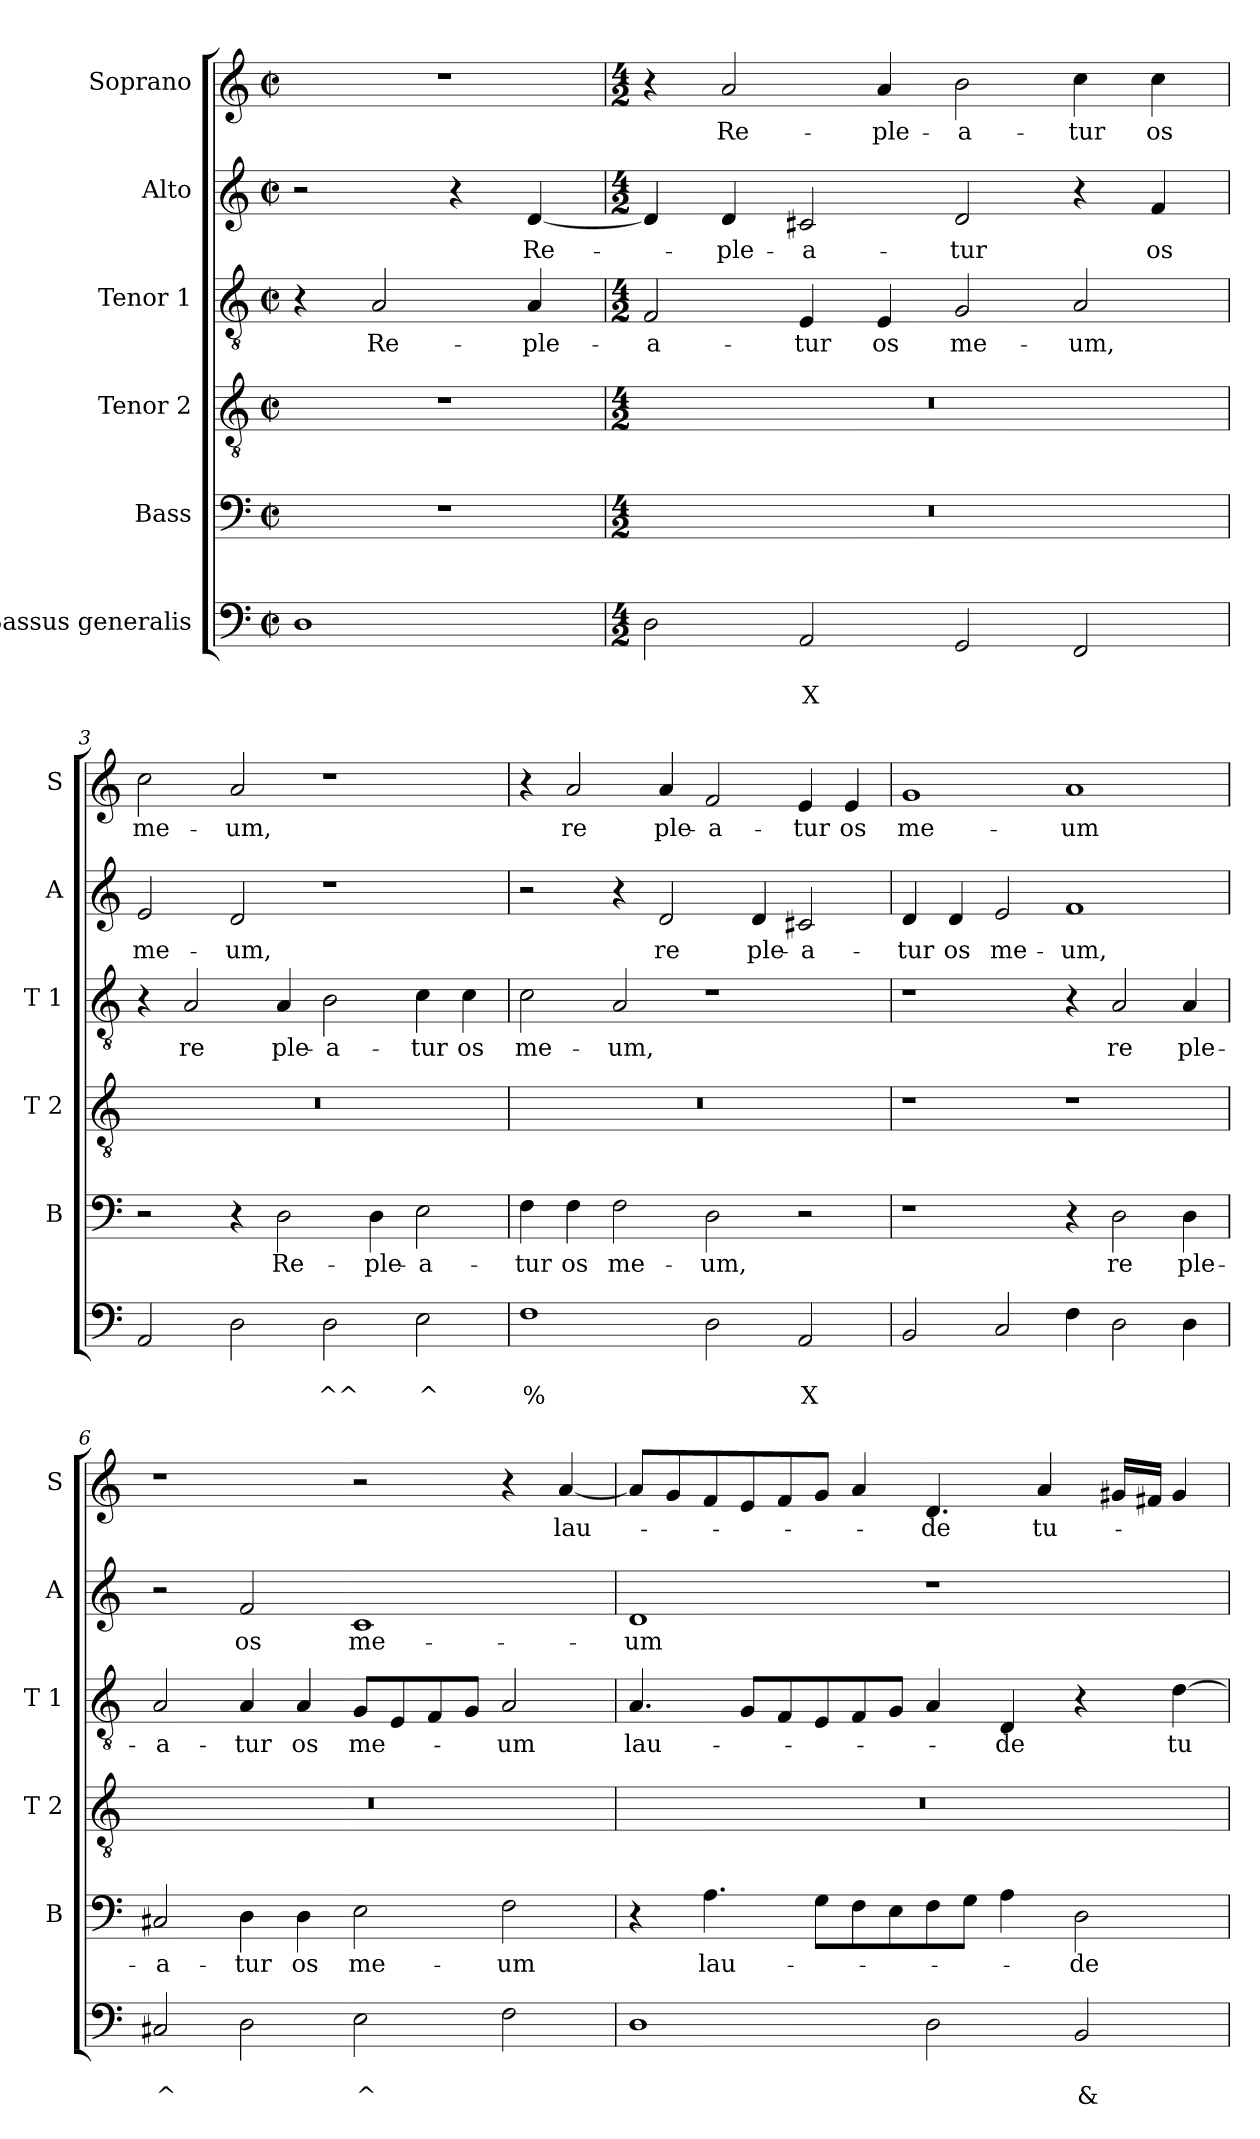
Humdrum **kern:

**kern	**text	**text	**kern	**text	**kern	**kern	**text	**kern	**text	**kern	**text
*part6	*part6	*part6	*part5	*part5	*part4	*part3	*part3	*part2	*part2	*part1	*part1
*staff6	*staff6	*staff6	*staff5	*staff5	*staff4	*staff3	*staff3	*staff2	*staff2	*staff1	*staff1
*I"Bassus generalis	*	*	*I"Bass	*	*I"Tenor 2	*I"Tenor 1	*	*I"Alto	*	*I"Soprano	*
*	*	*	*I'B	*	*I'T 2	*I'T 1	*	*I'A	*	*I'S	*
*clefF4	*	*	*clefF4	*	*clefGv2	*clefGv2	*	*clefG2	*	*clefG2	*
*k[]	*	*	*k[]	*	*k[]	*k[]	*	*k[]	*	*k[]	*
*C:	*	*	*C:	*	*C:	*C:	*	*C:	*	*C:	*
*M2/2	*	*	*M2/2	*	*M2/2	*M2/2	*	*M2/2	*	*M2/2	*
*met(c|)	*	*	*met(c|)	*	*met(c|)	*met(c|)	*	*met(c|)	*	*met(c|)	*
=1	=1	=1	=1	=1	=1	=1	=1	=1	=1	=1	=1
1D	.	.	1r	.	1r	4r	.	2r	.	1r	.
!	!	!	!	!	!	!	!LO:LY:b	!	!	!	!
.	.	.	.	.	.	2A/	Re-	.	.	.	.
.	.	.	.	.	.	.	.	4r	.	.	.
!	!	!	!	!	!	!	!LO:LY:b	!	!LO:LY:b	!	!
.	.	.	.	.	.	4A/	-ple-	[4d/	Re-	.	.
=2	=2	=2	=2	=2	=2	=2	=2	=2	=2	=2	=2
*M4/2	*	*	*M4/2	*	*M4/2	*M4/2	*	*M4/2	*	*M4/2	*
!	!	!	!	!	!	!	!LO:LY:b	!	!	!	!
2D\	.	.	0r	.	0r	2F/	-a-	4d/]	.	4r	.
!	!	!	!	!	!	!	!	!	!LO:LY:b	!	!LO:LY:b
.	.	.	.	.	.	.	.	4d/	-ple-	2a/	Re-
!	!	!LO:LY:b	!	!	!	!	!LO:LY:b	!	!LO:LY:b	!	!
2AA/	.	X	.	.	.	4E/	-tur	2c#X/	-a-	.	.
!	!	!	!	!	!	!	!LO:LY:b	!	!	!	!LO:LY:b
.	.	.	.	.	.	4E/	os	.	.	4a/	-ple-
!	!	!	!	!	!	!	!LO:LY:b	!	!LO:LY:b	!	!LO:LY:b
2GG/	.	.	.	.	.	2G/	me-	2d/	-tur	2b\	-a-
!	!	!	!	!	!	!	!LO:LY:b	!	!	!	!LO:LY:b
2FF/	.	.	.	.	.	2A/	-um,	4r	.	4cc\	-tur
!	!	!	!	!	!	!	!	!	!LO:LY:b	!	!LO:LY:b
.	.	.	.	.	.	.	.	4f/	os	4cc\	os
=3	=3	=3	=3	=3	=3	=3	=3	=3	=3	=3	=3
!	!	!	!	!	!	!	!	!	!LO:LY:b	!	!LO:LY:b
2AA/	.	.	2r	.	0r	4r	.	2e/	me-	2cc\	me-
!	!	!	!	!	!	!	!LO:LY:b	!	!	!	!
.	.	.	.	.	.	2A/	re	.	.	.	.
!	!	!	!	!	!	!	!	!	!LO:LY:b	!	!LO:LY:b
2D\	.	.	4r	.	.	.	.	2d/	-um,	2a/	-um,
!	!	!	!	!LO:LY:b	!	!	!LO:LY:b	!	!	!	!
.	.	.	2D\	Re-	.	4A/	ple-	.	.	.	.
!	!	!LO:LY:b	!	!	!	!	!LO:LY:b	!	!	!	!
2D\	.	^^	.	.	.	2B\	-a-	1r	.	1r	.
!	!	!	!	!LO:LY:b	!	!	!	!	!	!	!
.	.	.	4D\	-ple-	.	.	.	.	.	.	.
!	!	!LO:LY:b	!	!LO:LY:b	!	!	!LO:LY:b	!	!	!	!
2E\	.	^	2E\	-a-	.	4c\	-tur	.	.	.	.
!	!	!	!	!	!	!	!LO:LY:b	!	!	!	!
.	.	.	.	.	.	4c\	os	.	.	.	.
=4	=4	=4	=4	=4	=4	=4	=4	=4	=4	=4	=4
!	!	!LO:LY:b	!	!LO:LY:b	!	!	!LO:LY:b	!	!	!	!
*^	*	*	*	*	*	*	*	*	*	*	*
1F	2ryy	.	%	4F\	-tur	0r	2c\	me-	2r	.	4r	.
!	!	!	!	!	!LO:LY:b	!	!	!	!	!	!	!LO:LY:b
.	.	.	.	4F\	os	.	.	.	.	.	2a/	re
!	!	!	!LO:LY:b	!	!LO:LY:b	!	!	!LO:LY:b	!	!	!	!
.	2ryy	.	^	2F\	me-	.	2A/	-um,	4r	.	.	.
!	!	!	!	!	!	!	!	!	!	!LO:LY:b	!	!LO:LY:b
.	.	.	.	.	.	.	.	.	2d/	re	4a/	ple-
!	!	!	!	!	!LO:LY:b	!	!	!	!	!	!	!LO:LY:b
2D\	2ryy	.	.	2D\	-um,	.	1r	.	.	.	2f/	-a-
!	!	!	!	!	!	!	!	!	!	!LO:LY:b	!	!
.	.	.	.	.	.	.	.	.	4d/	ple-	.	.
!	!	!	!LO:LY:b	!	!	!	!	!	!	!LO:LY:b	!	!LO:LY:b
2AA/	2ryy	.	X	2r	.	.	.	.	2c#X/	-a-	4e/	-tur
!	!	!	!	!	!	!	!	!	!	!	!	!LO:LY:b
.	.	.	.	.	.	.	.	.	.	.	4e/	os
*v	*v	*	*	*	*	*	*	*	*	*	*	*
!!LO:LB:g=z
=5	=5	=5	=5	=5	=5	=5	=5	=5	=5	=5	=5
!	!	!	!	!	!	!	!	!	!LO:LY:b	!	!LO:LY:b
2BB/	.	.	1r	.	1r	1r	.	4d/	-tur	1g	me-
!	!	!	!	!	!	!	!	!	!LO:LY:b	!	!
.	.	.	.	.	.	.	.	4d/	os	.	.
!	!	!	!	!	!	!	!	!	!LO:LY:b	!	!
2C/	.	.	.	.	.	.	.	2e/	me-	.	.
!	!	!	!	!	!	!	!	!	!LO:LY:b	!	!LO:LY:b
4F\	.	.	4r	.	1r	4r	.	1f	-um,	1a	-um
!	!	!	!	!LO:LY:b	!	!	!LO:LY:b	!	!	!	!
2D\	.	.	2D\	re	.	2A/	re	.	.	.	.
!	!	!	!	!LO:LY:b	!	!	!LO:LY:b	!	!	!	!
4D\	.	.	4D\	ple-	.	4A/	ple-	.	.	.	.
=6	=6	=6	=6	=6	=6	=6	=6	=6	=6	=6	=6
!	!	!LO:LY:b	!	!LO:LY:b	!	!	!LO:LY:b	!	!	!	!
2C#X/	.	^	2C#X/	-a-	0r	2A/	-a-	2r	.	1r	.
!	!	!	!	!LO:LY:b	!	!	!LO:LY:b	!	!LO:LY:b	!	!
2D\	.	.	4D\	-tur	.	4A/	-tur	2f/	os	.	.
!	!	!	!	!LO:LY:b	!	!	!LO:LY:b	!	!	!	!
.	.	.	4D\	os	.	4A/	os	.	.	.	.
!	!	!LO:LY:b	!	!LO:LY:b	!	!	!LO:LY:b	!	!LO:LY:b	!	!
2E\	.	^	2E\	me-	.	8G/L	me-	1c	me-	2r	.
.	.	.	.	.	.	8E/	.	.	.	.	.
.	.	.	.	.	.	8F/	.	.	.	.	.
.	.	.	.	.	.	8G/J	.	.	.	.	.
!	!	!	!	!LO:LY:b	!	!	!LO:LY:b	!	!	!	!
2F\	.	.	2F\	-um	.	2A/	-um	.	.	4r	.
!	!	!	!	!	!	!	!	!	!	!	!LO:LY:b
.	.	.	.	.	.	.	.	.	.	[4a/	lau-
=7	=7	=7	=7	=7	=7	=7	=7	=7	=7	=7	=7
*^	*	*	*	*	*	*	*	*	*	*	*
!	!	!	!	!	!	!	!	!LO:LY:b	!	!LO:LY:b	!	!
1D	1.ryy	.	.	4r	.	0r	4.A/	lau-	1d	-um	8a/L]	.
.	.	.	.	.	.	.	.	.	.	.	8g/	.
!	!	!	!	!	!LO:LY:b	!	!	!	!	!	!	!
.	.	.	.	4.A\	lau-	.	.	.	.	.	8f/	.
.	.	.	.	.	.	.	8G/L	.	.	.	8e/	.
.	.	.	.	.	.	.	8F/	.	.	.	8f/	.
.	.	.	.	8G\L	.	.	8E/	.	.	.	8g/J	.
.	.	.	.	8F\	.	.	8F/	.	.	.	4a/	.
.	.	.	.	8E\	.	.	8G/J	.	.	.	.	.
!	!	!	!	!	!	!	!	!	!	!	!	!LO:LY:b
2D\	.	.	.	8F\	.	.	4A/	.	1r	.	4.d/	-de
.	.	.	.	8G\J	.	.	.	.	.	.	.	.
!	!	!	!	!	!	!	!	!LO:LY:b	!	!	!	!
.	.	.	.	4A\	.	.	4D/	-de	.	.	.	.
!	!	!	!	!	!	!	!	!	!	!	!	!LO:LY:b
.	.	.	.	.	.	.	.	.	.	.	4a/	tu-
!	!	!	!LO:LY:b	!	!LO:LY:b	!	!	!	!	!	!	!
2BB/	4ryy	.	&	2D\	-de	.	4r	.	.	.	.	.
.	.	.	.	.	.	.	.	.	.	.	16g#X/LL	.
.	.	.	.	.	.	.	.	.	.	.	16f#X/JJ	.
!	!	!	!LO:LY:b	!	!	!	!	!LO:LY:b	!	!	!	!
.	4ryy	.	^~X	.	.	.	[4d\	tu-	.	.	4g#/	.
*v	*v	*	*	*	*	*	*	*	*	*	*	*
=	=	=	=	=	=	=	=	=	=	=	=
*-	*-	*-	*-	*-	*-	*-	*-	*-	*-	*-	*-
